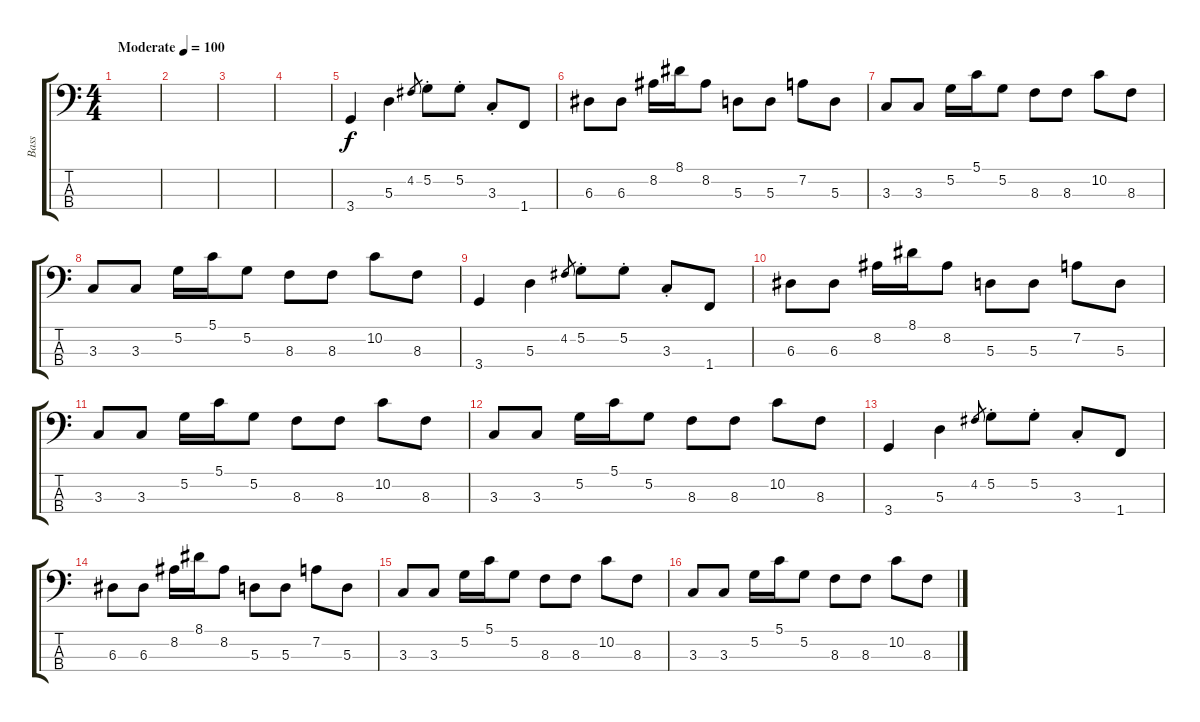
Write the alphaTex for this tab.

\track ("Bass" "Bass") {instrument electricbassfinger}
\staff {score tabs}
\tuning (G2 D2 A1 E1) {hide}
\ts (4 4)
\tempo (100 "Moderate")
\clef f4
\ks c
|
|
|
|
3.4.4 5.3.4 4.2.8{gr} 5.2{st}.8 5.2{st}.8 3.3{st}.8 1.4.8 |
6.3.8 6.3.8 8.2.16 8.1.16 8.2.8 5.3.8 5.3.8 7.2.8 5.3.8 |
3.3.8 3.3.8 5.2.16 5.1.16 5.2.8 8.3.8 8.3.8 10.2.8 8.3.8 |
3.3.8 3.3.8 5.2.16 5.1.16 5.2.8 8.3.8 8.3.8 10.2.8 8.3.8 |
3.4.4 5.3.4 4.2.8{gr} 5.2{st}.8 5.2{st}.8 3.3{st}.8 1.4.8 |
6.3.8 6.3.8 8.2.16 8.1.16 8.2.8 5.3.8 5.3.8 7.2.8 5.3.8 |
3.3.8 3.3.8 5.2.16 5.1.16 5.2.8 8.3.8 8.3.8 10.2.8 8.3.8 |
3.3.8 3.3.8 5.2.16 5.1.16 5.2.8 8.3.8 8.3.8 10.2.8 8.3.8 |
3.4.4 5.3.4 4.2.8{gr} 5.2{st}.8 5.2{st}.8 3.3{st}.8 1.4.8 |
6.3.8 6.3.8 8.2.16 8.1.16 8.2.8 5.3.8 5.3.8 7.2.8 5.3.8 |
3.3.8 3.3.8 5.2.16 5.1.16 5.2.8 8.3.8 8.3.8 10.2.8 8.3.8 |
3.3.8 3.3.8 5.2.16 5.1.16 5.2.8 8.3.8 8.3.8 10.2.8 8.3.8
